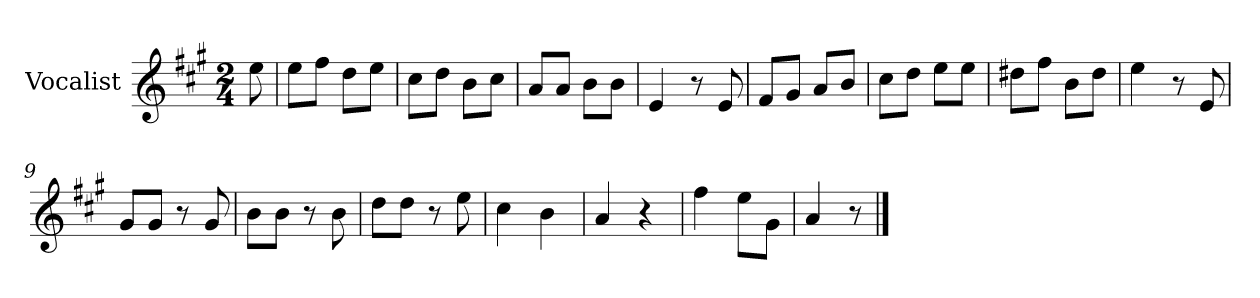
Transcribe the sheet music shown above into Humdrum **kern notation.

**kern
*part1
*staff1
*I"Vocalist
*k[f#c#g#]
*A:
*M2/4
=
8ee
=1
8eeL
8ff#J
8ddL
8eeJ
=2
8cc#L
8ddJ
8bL
8cc#J
=3
8aL
8aJ
8bL
8bJ
=4
4e
8r
8e
=5
8f#L
8g#J
8aL
8bJ
=6
8cc#L
8ddJ
8eeL
8eeJ
=7
8dd#XL
8ff#J
8bL
8dd#J
=8
4ee
8r
8e
=9
8g#L
8g#J
8r
8g#
=10
8bL
8bJ
8r
8b
=11
8ddL
8ddJ
8r
8ee
=12
4cc#
4b
=13
4a
4r
=14
4ff#
8eeL
8g#J
=15
4a
8r
==
*-
